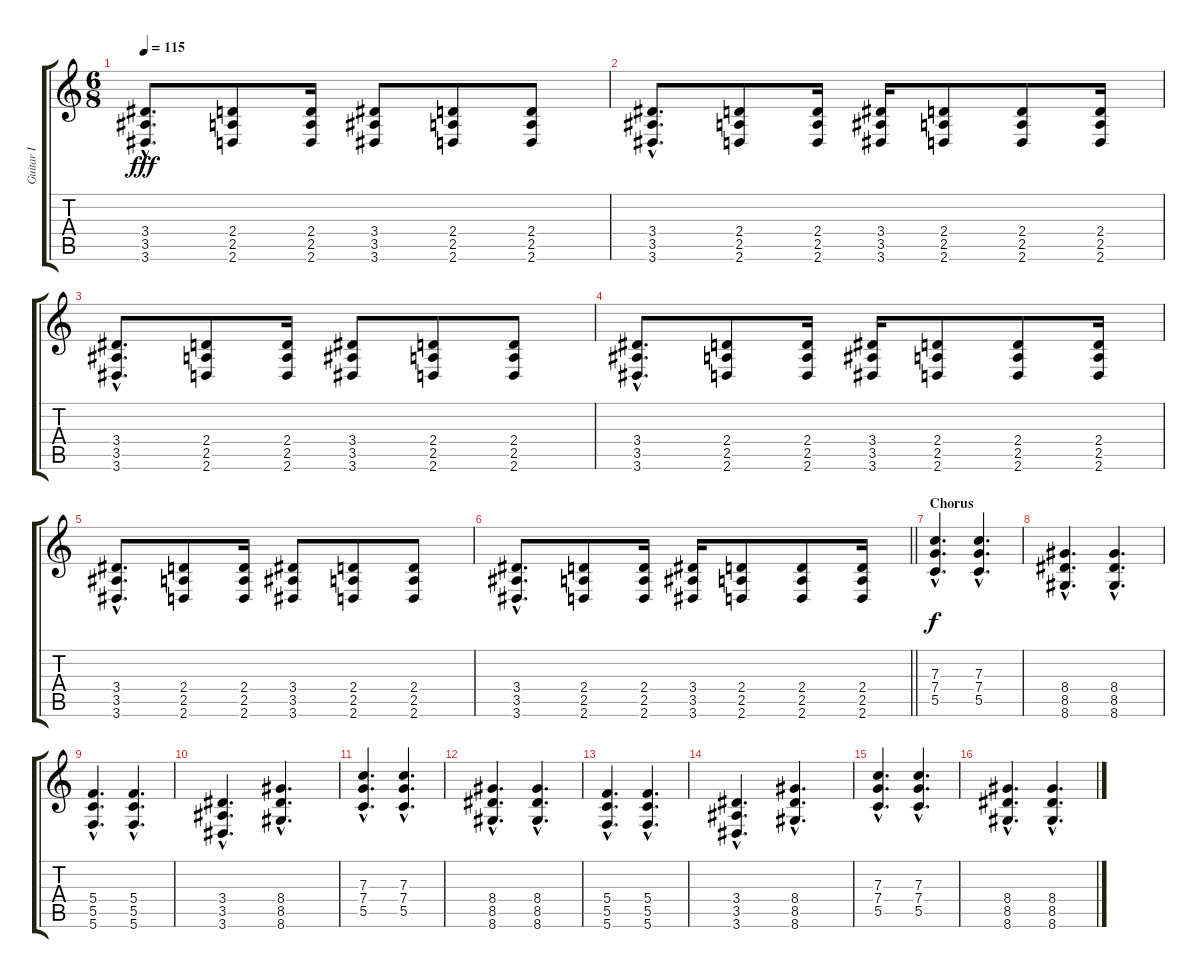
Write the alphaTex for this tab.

\track ("Guitar I" "Guitar I") {instrument electricguitarclean}
\staff {score tabs}
\tuning (D4 A3 F3 C3 G2 C2) {hide}
\ts (6 8)
\tempo 115
\clef g2
\ks c
(3.4{hac} 3.5{hac} 3.6{hac}).8{d dy fff} (2.4 2.5 2.6).8 (2.4 2.5 2.6).16 (3.4 3.5 3.6).8 (2.4 2.5 2.6).8 (2.4 2.5 2.6).8 |
(3.4{hac} 3.5{hac} 3.6{hac}).8{d} (2.4 2.5 2.6).8 (2.4 2.5 2.6).16 (3.4 3.5 3.6).16 (2.4 2.5 2.6).8 (2.4 2.5 2.6).8 (2.4 2.5 2.6).16 |
(3.4{hac} 3.5{hac} 3.6{hac}).8{d} (2.4 2.5 2.6).8 (2.4 2.5 2.6).16 (3.4 3.5 3.6).8 (2.4 2.5 2.6).8 (2.4 2.5 2.6).8 |
(3.4{hac} 3.5{hac} 3.6{hac}).8{d} (2.4 2.5 2.6).8 (2.4 2.5 2.6).16 (3.4 3.5 3.6).16 (2.4 2.5 2.6).8 (2.4 2.5 2.6).8 (2.4 2.5 2.6).16 |
(3.4{hac} 3.5{hac} 3.6{hac}).8{d} (2.4 2.5 2.6).8 (2.4 2.5 2.6).16 (3.4 3.5 3.6).8 (2.4 2.5 2.6).8 (2.4 2.5 2.6).8 |
\barLineRight lightlight
(3.4{hac} 3.5{hac} 3.6{hac}).8{d} (2.4 2.5 2.6).8 (2.4 2.5 2.6).16 (3.4 3.5 3.6).16 (2.4 2.5 2.6).8 (2.4 2.5 2.6).8 (2.4 2.5 2.6).16 |
\section ("" "Chorus")
(7.3{hac} 7.4{hac} 5.5{hac}).4{d dy f volume 10 balance 8 instrument distortionguitar} (7.3{hac} 7.4{hac} 5.5{hac}).4{d} |
(8.4{hac} 8.5{hac} 8.6{hac}).4{d} (8.4{hac} 8.5{hac} 8.6{hac}).4{d} |
(5.4{hac} 5.5{hac} 5.6{hac}).4{d} (5.4{hac} 5.5{hac} 5.6{hac}).4{d} |
(3.4{hac} 3.5{hac} 3.6{hac}).4{d} (8.4{hac} 8.5{hac} 8.6{hac}).4{d} |
(7.3{hac} 7.4{hac} 5.5{hac}).4{d} (7.3{hac} 7.4{hac} 5.5{hac}).4{d} |
(8.4{hac} 8.5{hac} 8.6{hac}).4{d} (8.4{hac} 8.5{hac} 8.6{hac}).4{d} |
(5.4{hac} 5.5{hac} 5.6{hac}).4{d} (5.4{hac} 5.5{hac} 5.6{hac}).4{d} |
(3.4{hac} 3.5{hac} 3.6{hac}).4{d} (8.4{hac} 8.5{hac} 8.6{hac}).4{d} |
(7.3{hac} 7.4{hac} 5.5{hac}).4{d} (7.3{hac} 7.4{hac} 5.5{hac}).4{d} |
(8.4{hac} 8.5{hac} 8.6{hac}).4{d} (8.4{hac} 8.5{hac} 8.6{hac}).4{d}
